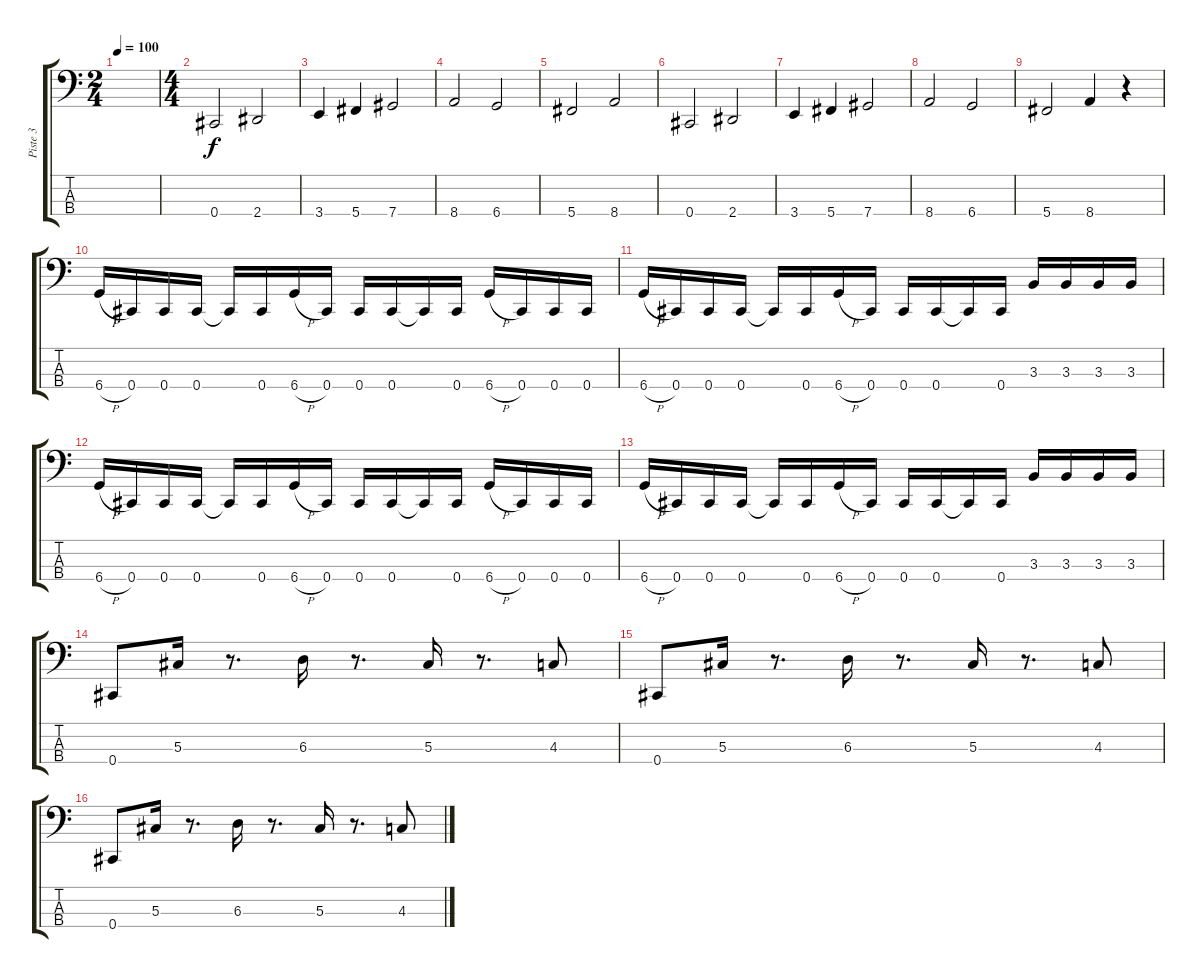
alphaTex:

\track ("Piste 3" "Piste 3") {instrument electricbassfinger}
\staff {score tabs}
\tuning (Gb2 Db2 Ab1 Db1) {hide}
\ts (2 4)
\tempo 100
\clef f4
\ks c
|
\ts (4 4)
0.4.2 2.4.2 |
3.4.4 5.4.4 7.4.2 |
8.4.2 6.4.2 |
5.4.2 8.4.2 |
0.4.2 2.4.2 |
3.4.4 5.4.4 7.4.2 |
8.4.2 6.4.2 |
5.4.2 8.4.4 r.4 |
6.4{h}.16 0.4.16 0.4.16 0.4.16 0.4{t}.16 0.4.16 6.4{h}.16 0.4.16 0.4.16 0.4.16 0.4{t}.16 0.4.16 6.4{h}.16 0.4.16 0.4.16 0.4.16 |
6.4{h}.16 0.4.16 0.4.16 0.4.16 0.4{t}.16 0.4.16 6.4{h}.16 0.4.16 0.4.16 0.4.16 0.4{t}.16 0.4.16 3.3.16 3.3.16 3.3.16 3.3.16 |
6.4{h}.16 0.4.16 0.4.16 0.4.16 0.4{t}.16 0.4.16 6.4{h}.16 0.4.16 0.4.16 0.4.16 0.4{t}.16 0.4.16 6.4{h}.16 0.4.16 0.4.16 0.4.16 |
6.4{h}.16 0.4.16 0.4.16 0.4.16 0.4{t}.16 0.4.16 6.4{h}.16 0.4.16 0.4.16 0.4.16 0.4{t}.16 0.4.16 3.3.16 3.3.16 3.3.16 3.3.16 |
0.4.8{instrument electricbasspick} 5.3.16 r.8{d} 6.3.16 r.8{d} 5.3.16 r.8{d} 4.3.8 |
0.4.8 5.3.16 r.8{d} 6.3.16 r.8{d} 5.3.16 r.8{d} 4.3.8 |
0.4.8{instrument electricbasspick} 5.3.16 r.8{d} 6.3.16 r.8{d} 5.3.16 r.8{d} 4.3.8
